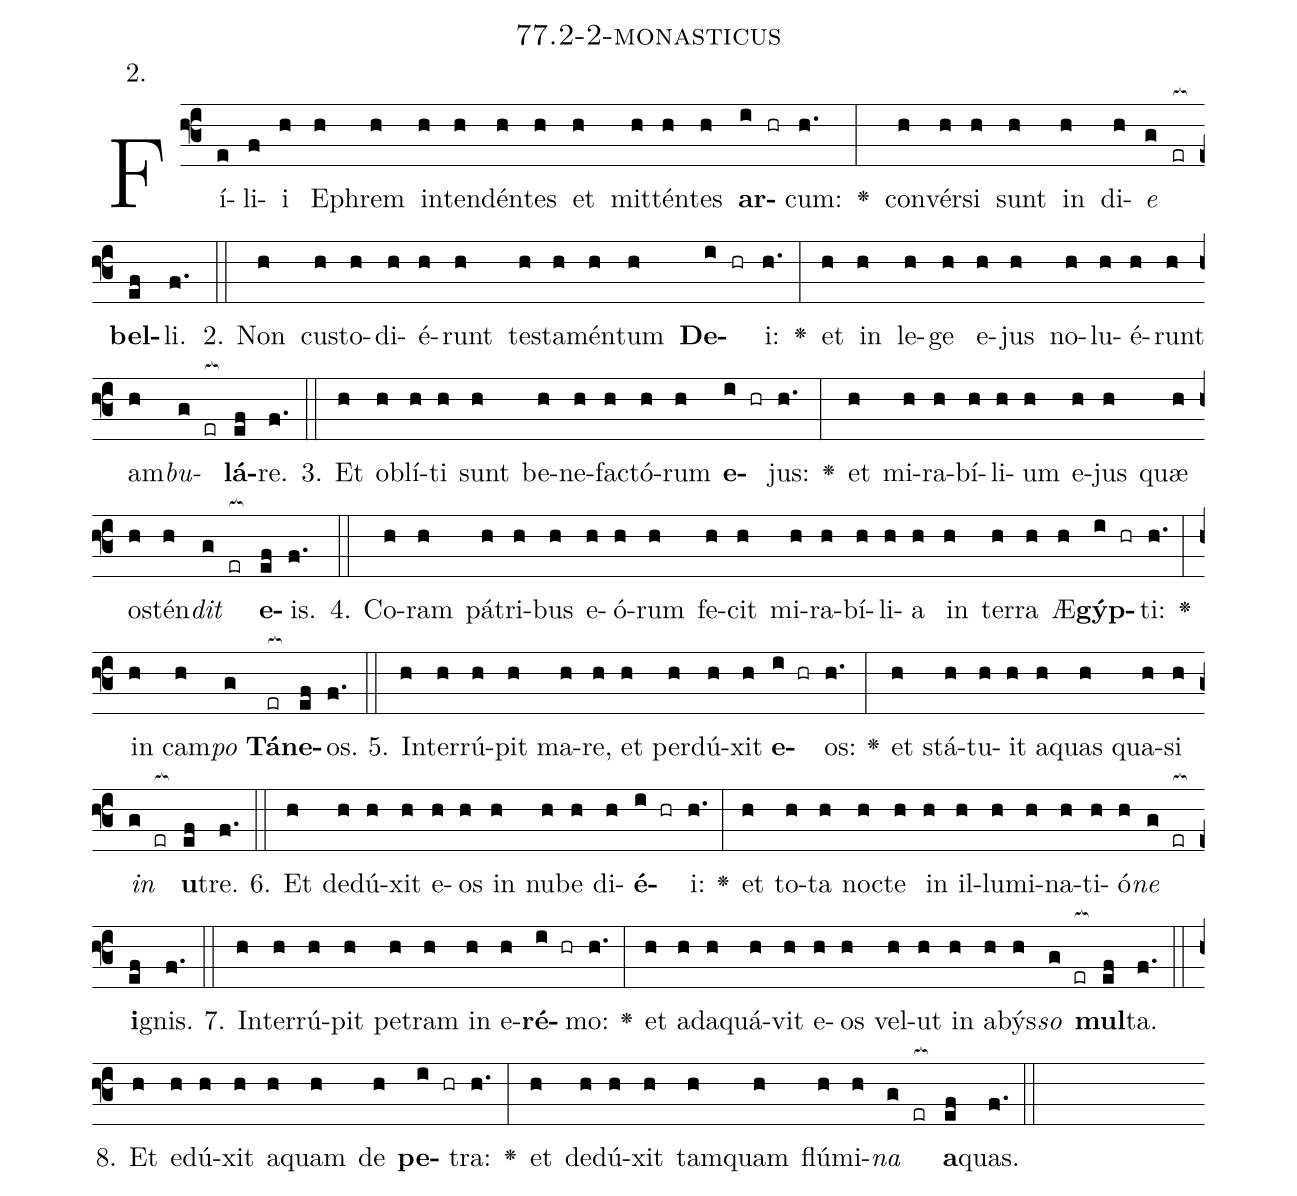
name: 77.2-2-monasticus;
annotation: 2.;
%%
(f3)Fí(e)li(f)i(h) E(h)phrem(h) in(h)ten(h)dén(h)tes(h) et(h) mit(h)tén(h)tes(h) <b>ar</b>(i hr)cum:(h.) <v>\greheightstar</v>(:) con(h)vér(h)si(h) sunt(h) in(h) di(h)<i>e</i>(g er[ocb:1{]) <b>bel</b>(ef[ocb:0}])li.(f.) (::)
2. Non(h) cus(h)to(h)di(h)é(h)runt(h) tes(h)ta(h)mén(h)tum(h) <b>De</b>(i hr)i:(h.) <v>\greheightstar</v>(:) et(h) in(h) le(h)ge(h) e(h)jus(h) no(h)lu(h)é(h)runt(h) am(h)<i>bu</i>(g er[ocb:1{])<b>lá</b>(ef[ocb:0}])re.(f.) (::)
3. Et(h) ob(h)lí(h)ti(h) sunt(h) be(h)ne(h)fac(h)tó(h)rum(h) <b>e</b>(i hr)jus:(h.) <v>\greheightstar</v>(:) et(h) mi(h)ra(h)bí(h)li(h)um(h) e(h)jus(h) quæ(h) os(h)tén(h)<i>dit</i>(g er[ocb:1{]) <b>e</b>(ef[ocb:0}])is.(f.) (::)
4. Co(h)ram(h) pá(h)tri(h)bus(h) e(h)ó(h)rum(h) fe(h)cit(h) mi(h)ra(h)bí(h)li(h)a(h) in(h) ter(h)ra(h) Æ(h)<b>gýp</b>(i hr)ti:(h.) <v>\greheightstar</v>(:) in(h) cam(h)<i>po</i>(g) <b>Tá</b>(er[ocb:1{])<b>ne</b>(ef[ocb:0}])os.(f.) (::)
5. In(h)ter(h)rú(h)pit(h) ma(h)re,(h) et(h) per(h)dú(h)xit(h) <b>e</b>(i hr)os:(h.) <v>\greheightstar</v>(:) et(h) stá(h)tu(h)it(h) a(h)quas(h) qua(h)si(h) <i>in</i>(g er[ocb:1{]) <b>u</b>(ef[ocb:0}])tre.(f.) (::)
6. Et(h) de(h)dú(h)xit(h) e(h)os(h) in(h) nu(h)be(h) di(h)<b>é</b>(i hr)i:(h.) <v>\greheightstar</v>(:) et(h) to(h)ta(h) noc(h)te(h) in(h) il(h)lu(h)mi(h)na(h)ti(h)ó(h)<i>ne</i>(g er[ocb:1{]) <b>i</b>(ef[ocb:0}])gnis.(f.) (::)
7. In(h)ter(h)rú(h)pit(h) pe(h)tram(h) in(h) e(h)<b>ré</b>(i hr)mo:(h.) <v>\greheightstar</v>(:) et(h) ad(h)a(h)quá(h)vit(h) e(h)os(h) vel(h)ut(h) in(h) a(h)býs(h)<i>so</i>(g er[ocb:1{]) <b>mul</b>(ef[ocb:0}])ta.(f.) (::)
8. Et(h) e(h)dú(h)xit(h) a(h)quam(h) de(h) <b>pe</b>(i hr)tra:(h.) <v>\greheightstar</v>(:) et(h) de(h)dú(h)xit(h) tam(h)quam(h) flú(h)mi(h)<i>na</i>(g er[ocb:1{]) <b>a</b>(ef[ocb:0}])quas.(f.) (::)
